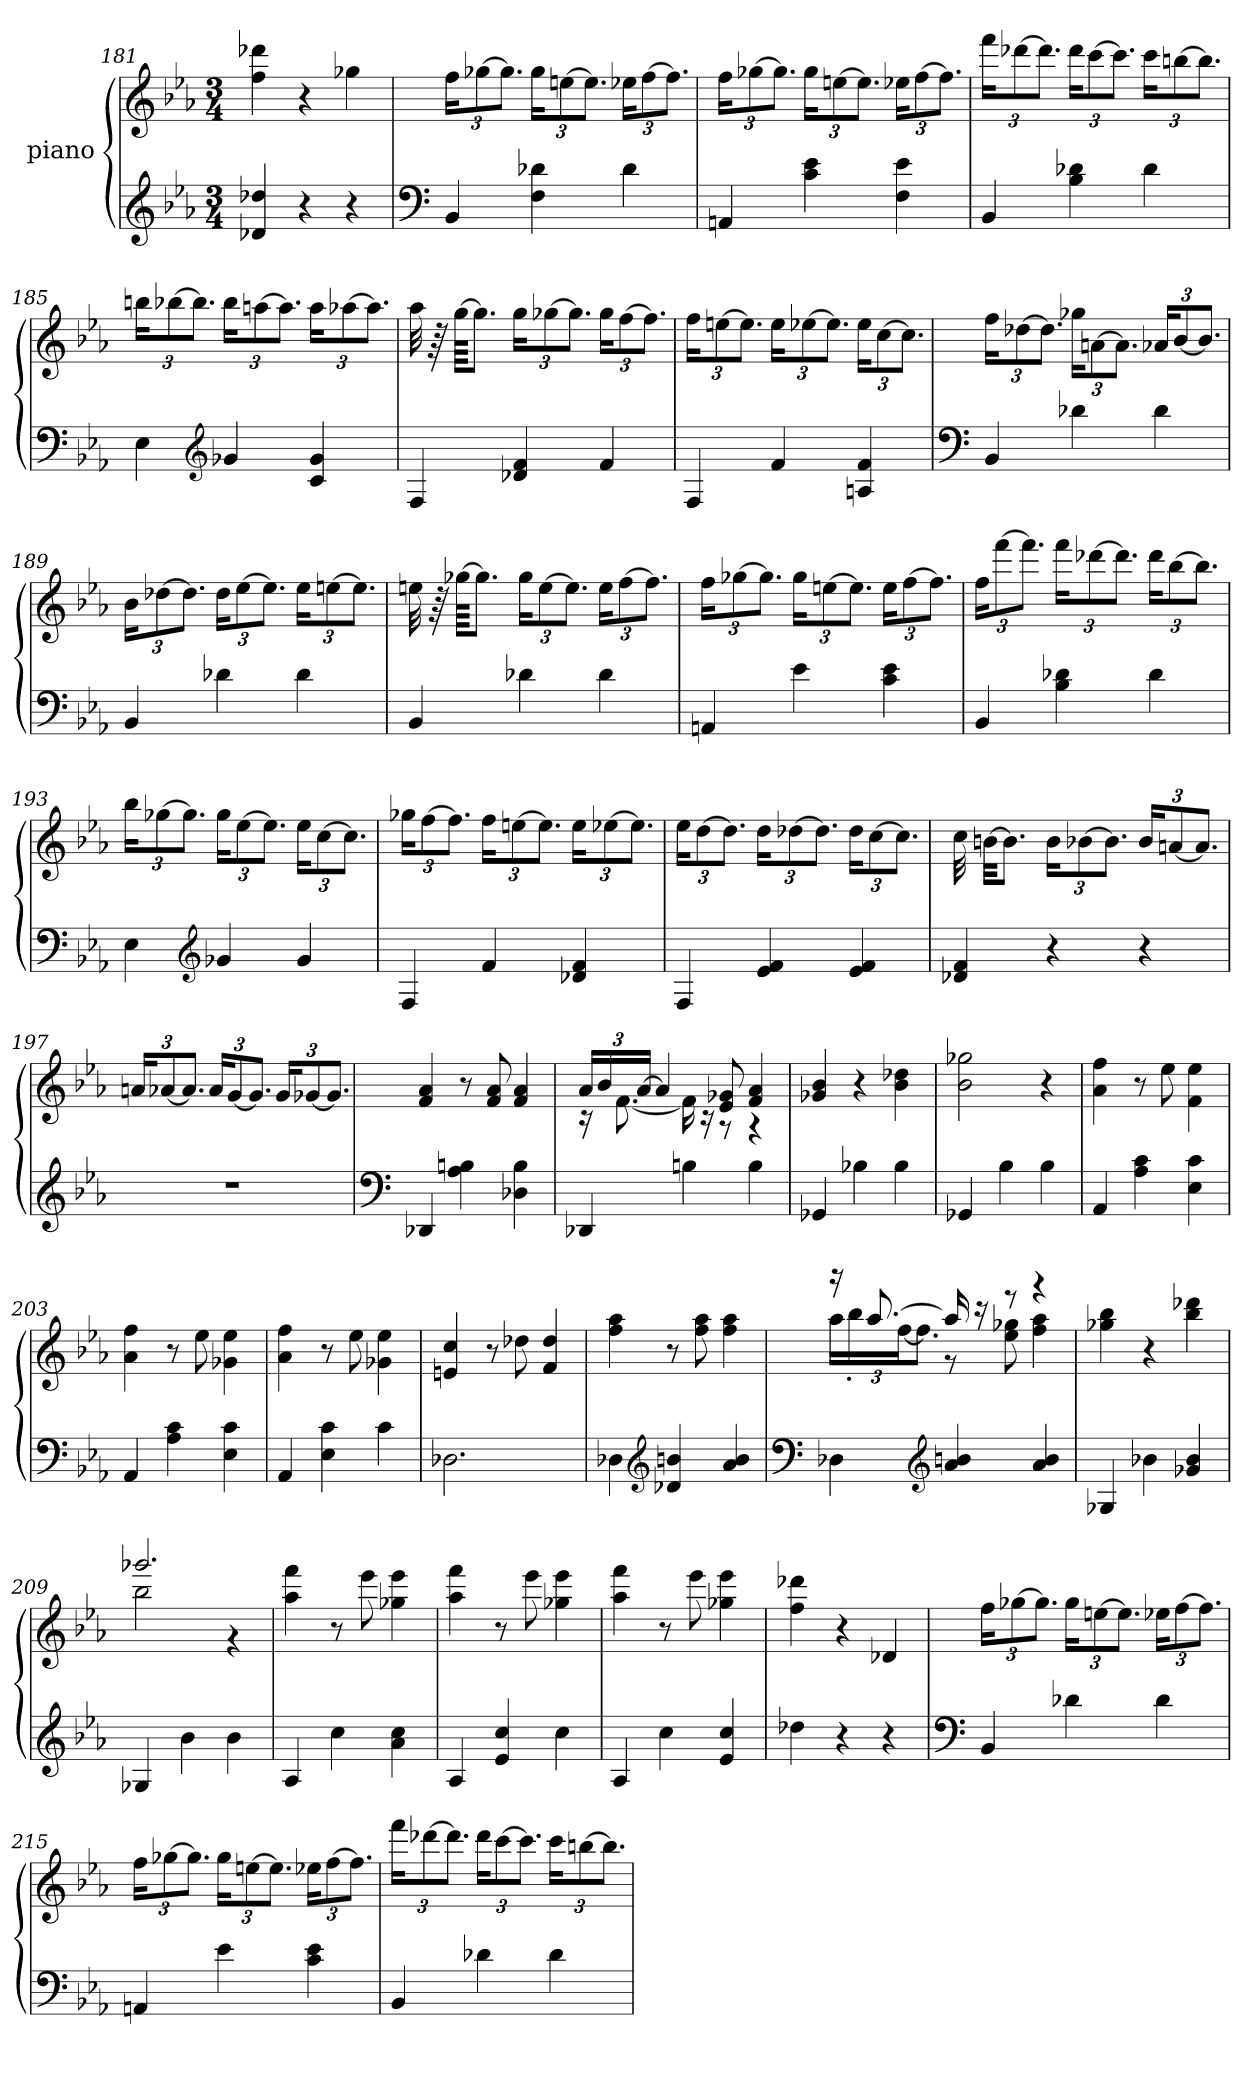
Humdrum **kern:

**kern	**kern
*part2	*part1
*staff2	*staff1
*I"piano	*I"piano
*clefG2	*clefG2
*k[b-e-a-]	*k[b-e-a-]
*M3/4	*M3/4
=181	=181
4d-X/ 4dd-X/	4ff\ 4ddd-X\
4r	4r
4r	4gg-X\
=182	=182
*clefF4	*
4BB-/	24ff\KL
.	[12gg-X\
.	12.gg-\J]
4F\ 4d-X\	24gg-\KL
.	[12een\
.	12.ee\J]
4d-\	24ee-X\KL
.	[12ff\
.	12.ff\J]
=183	=183
4AAn/	24ff\KL
.	[12gg-X\
.	12.gg-\J]
4c\ 4e-\	24gg-\KL
.	[12een\
.	12.ee\J]
4F\ 4e-\	24ee-X\KL
.	[12ff\
.	12.ff\J]
=184	=184
4BB-/	24fff\KL
.	[12ddd-X\
.	12.ddd-\J]
4B-\ 4d-X\	24ddd-\KL
.	[12ccc\
.	12.ccc\J]
4d-\	24ccc\KL
.	[12bbn\
.	12.bb\J]
=185	=185
4E-\	24bbn\KL
.	[12bb-X\
.	12.bb-\J]
*clefG2	*
4g-X/	24bb-\KL
.	[12aan\
.	12.aa\J]
4c/ 4g-/	24aa\KL
.	[12aa-X\
.	12.aa-\J]
=186	=186
4F/	32aa-\
.	64r
.	[64gg\KKKL
.	8.gg\J]
4d-X/ 4f/	24gg\KL
.	[12gg-X\
.	12.gg-\J]
4f/	24gg-\KL
.	[12ff\
.	12.ff\J]
=187	=187
4F/	24ff\KL
.	[12een\
.	12.ee\J]
4f/	24ee\KL
.	[12ee-X\
.	12.ee-\J]
4An/ 4f/	24ee-\KL
.	[12cc\
.	12.cc\J]
=188	=188
*clefF4	*
4BB-/	24ff\KL
.	[12dd-X\
.	12.dd-\J]
4d-X\	24gg-X\KL
.	[12an\
.	12.a\J]
4d-\	24a-X/KL
.	[12b-/
.	12.b-/J]
=189	=189
4BB-/	24b-\KL
.	[12dd-X\
.	12.dd-\J]
4d-X\	24dd-\KL
.	[12ee-\
.	12.ee-\J]
4d-\	24ee-\KL
.	[12een\
.	12.ee\J]
=190	=190
4BB-/	32een\
.	64r
.	[64gg-X\KKKL
.	8.gg-\J]
4d-X\	24gg-\KL
.	[12ee\
.	12.ee\J]
4d-\	24ee\KL
.	[12ff\
.	12.ff\J]
=191	=191
4AAn/	24ff\KL
.	[12gg-X\
.	12.gg-\J]
4e-\	24gg-\KL
.	[12een\
.	12.ee\J]
4c\ 4e-\	24ee\KL
.	[12ff\
.	12.ff\J]
=192	=192
4BB-/	24ff\KL
.	[12fff\
.	12.fff\J]
4B-\ 4d-X\	24fff\KL
.	[12ddd-X\
.	12.ddd-\J]
4d-\	24ddd-\KL
.	[12bb-\
.	12.bb-\J]
=193	=193
4E-\	24bb-\KL
.	[12gg-X\
.	12.gg-\J]
*clefG2	*
4g-X/	24gg-\KL
.	[12ee-\
.	12.ee-\J]
4g-/	24ee-\KL
.	[12cc\
.	12.cc\J]
=194	=194
4F/	24gg-X\KL
.	[12ff\
.	12.ff\J]
4f/	24ff\KL
.	[12een\
.	12.ee\J]
4d-X/ 4f/	24ee\KL
.	[12ee-X\
.	12.ee-\J]
=195	=195
4F/	24ee-\KL
.	[12dd\
.	12.dd\J]
4e-/ 4f/	24dd\KL
.	[12dd-X\
.	12.dd-\J]
4e-/ 4f/	24dd-\KL
.	[12cc\
.	12.cc\J]
=196	=196
4d-X/ 4f/	32cc\
.	[32bn\KKL
.	8.b\J]
4r	24b\KL
.	[12b-X\
.	12.b-\J]
4r	24b-/KL
.	[12an/
.	12.a/J]
=197	=197
2.r	24an/KL
.	[12a-X/
.	12.a-/J]
.	24a-/KL
.	[12g/
.	12.g/J]
.	24g/KL
.	[12g-X/
.	12.g-/J]
=198	=198
*clefF4	*
4DD-X/	4f/ 4a-/
4A-\ 4Bn\	8r
.	8f/ 8a-/
4D-\ 4B\	4f/ 4a-/
=199	=199
*	*^
4DD-X/	24a-/LL	16r
.	24b-/	.
.	.	[8.f\
.	[24a-/JJ	.
.	4a-/]	.
4Bn\	.	16f\]
.	.	16r
.	8e-/ 8g-X/	8r
4B\	4f/ 4a-/	4r
*	*v	*v
=200	=200
4GG-X/	4g-X/ 4b-/
4B-X\	4r
4B-\	4b-\ 4dd-X\
=201	=201
4GG-X/	2b-\ 2gg-X\
4B-\	.
4B-\	4r
=202	=202
4AA-/	4a-\ 4ff\
4A-\ 4c\	8r
.	8ee-\
4E-\ 4c\	4f\ 4ee-\
=203	=203
4AA-/	4a-\ 4ff\
4A-\ 4c\	8r
.	8ee-\
4E-\ 4c\	4g-X\ 4ee-\
=204	=204
4AA-/	4a-\ 4ff\
4E-\ 4c\	8r
.	8ee-\
4c\	4g-X\ 4ee-\
=205	=205
2.D-X\	4en/ 4cc/
.	8r
.	8dd-X\
.	4f/ 4dd-/
=206	=206
4D-X\	4ff\ 4aa-\
*clefG2	*
4d-/ 4bn/	8r
.	8ff\ 8aa-\
4a-/ 4b/	4ff\ 4aa-\
=207	=207
*clefF4	*
*	*^
4D-X\	16r	24aa-\LL
.	.	24bb-'>\
.	[8.aa-/	.
.	.	[24ff\J
.	.	12.ff\J]
*clefG2	*	*
4a-/ 4bn/	16aa-/]	8r
.	16r	.
.	8r	8ee-\ 8gg-X\
4a-/ 4b/	4r	4ff\ 4aa-\
*	*v	*v
=208	=208
4G-X/	4gg-X\ 4bb-\
4b-X\	4r
4g-/ 4b-/	4bb-\ 4ddd-X\
=209	=209
*	*^
4G-X/	2.ggg-X/	2bb-\
4b-\	.	.
4b-\	.	4r
*	*v	*v
=210	=210
4A-/	4aa-\ 4fff\
4cc\	8r
.	8eee-\
4a-\ 4cc\	4gg-X\ 4eee-\
=211	=211
4A-/	4aa-\ 4fff\
4e-/ 4cc/	8r
.	8eee-\
4cc\	4gg-X\ 4eee-\
=212	=212
4A-/	4aa-\ 4fff\
4cc\	8r
.	8eee-\
4e-/ 4cc/	4gg-X\ 4eee-\
=213	=213
4dd-X\	4ff\ 4ddd-X\
4r	4r
4r	4d-/
=214	=214
*clefF4	*
4BB-/	24ff\KL
.	[12gg-X\
.	12.gg-\J]
4d-X\	24gg-\KL
.	[12een\
.	12.ee\J]
4d-\	24ee-X\KL
.	[12ff\
.	12.ff\J]
=215	=215
4AAn/	24ff\KL
.	[12gg-X\
.	12.gg-\J]
4e-\	24gg-\KL
.	[12een\
.	12.ee\J]
4c\ 4e-\	24ee-X\KL
.	[12ff\
.	12.ff\J]
=216	=216
4BB-/	24fff\KL
.	[12ddd-X\
.	12.ddd-\J]
4d-X\	24ddd-\KL
.	[12ccc\
.	12.ccc\J]
4d-\	24ccc\KL
.	[12bbn\
.	12.bb\J]
=	=
*-	*-
